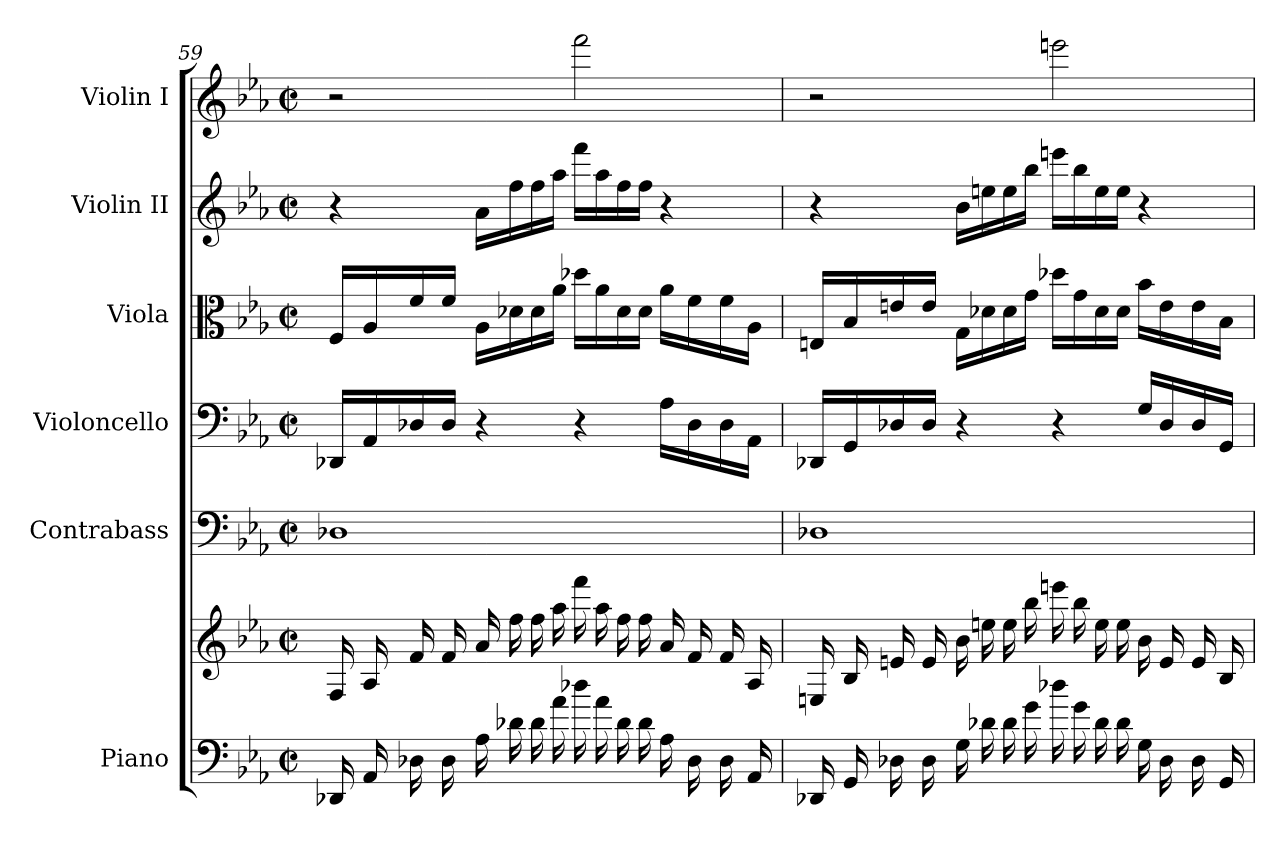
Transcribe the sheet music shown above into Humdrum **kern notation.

**kern	**kern	**kern	**kern	**kern	**kern	**kern
*part6	*part6	*part5	*part4	*part3	*part2	*part1
*staff7	*staff6	*staff5	*staff4	*staff3	*staff2	*staff1
*I"Piano	*	*I"Contrabass	*I"Violoncello	*I"Viola	*I"Violin II	*I"Violin I
*I'Pno.	*	*I'Cb.	*I'Vc.	*I'Vla.	*I'Vln. II	*I'Vln. I
*clefF4	*clefG2	*clefF4	*clefF4	*clefC3	*clefG2	*clefG2
*	*	*ITrd7c12	*	*	*	*
*k[b-e-a-]	*k[b-e-a-]	*k[b-e-a-]	*k[b-e-a-]	*k[b-e-a-]	*k[b-e-a-]	*k[b-e-a-]
*M2/2	*M2/2	*M2/2	*M2/2	*M2/2	*M2/2	*M2/2
*met(c|)	*met(c|)	*met(c|)	*met(c|)	*met(c|)	*met(c|)	*met(c|)
=59	=59	=59	=59	=59	=59	=59
16DD-X/	16F/	1DD-X	16DD-X/LL	16F/LL	4r	2r
16AA-/	16A-/	.	16AA-/	16A-/	.	.
16D-X\	16f/	.	16D-X/	16f/	.	.
16D-\	16f/	.	16D-/JJ	16f/JJ	.	.
16A-\	16a-/	.	4r	16A-\LL	16a-\LL	.
16d-X\	16ff\	.	.	16d-X\	16ff\	.
16d-\	16ff\	.	.	16d-\	16ff\	.
16a-\	16aa-\	.	.	16a-\JJ	16aa-\JJ	.
16dd-X\	16fff\	.	4r	16dd-X\LL	16fff\LL	2fff\
16a-\	16aa-\	.	.	16a-\	16aa-\	.
16d-\	16ff\	.	.	16d-\	16ff\	.
16d-\	16ff\	.	.	16d-\JJ	16ff\JJ	.
16A-\	16a-/	.	16A-\LL	16a-\LL	4r	.
16D-\	16f/	.	16D-\	16f\	.	.
16D-\	16f/	.	16D-\	16f\	.	.
16AA-/	16A-/	.	16AA-\JJ	16A-\JJ	.	.
=60	=60	=60	=60	=60	=60	=60
16DD-X/	16En/	1DD-X	16DD-X/LL	16En/LL	4r	2r
16GG/	16B-/	.	16GG/	16B-/	.	.
16D-X\	16en/	.	16D-X/	16en/	.	.
16D-\	16e/	.	16D-/JJ	16e/JJ	.	.
16G\	16b-\	.	4r	16G\LL	16b-\LL	.
16d-X\	16een\	.	.	16d-X\	16een\	.
16d-\	16ee\	.	.	16d-\	16ee\	.
16g\	16bb-\	.	.	16g\JJ	16bb-\JJ	.
16dd-X\	16eeen\	.	4r	16dd-X\LL	16eeen\LL	2eeen\
16g\	16bb-\	.	.	16g\	16bb-\	.
16d-\	16ee\	.	.	16d-\	16ee\	.
16d-\	16ee\	.	.	16d-\JJ	16ee\JJ	.
16G\	16b-\	.	16G/LL	16b-\LL	4r	.
16D-\	16e/	.	16D-/	16e\	.	.
16D-\	16e/	.	16D-/	16e\	.	.
16GG/	16B-/	.	16GG/JJ	16B-\JJ	.	.
=	=	=	=	=	=	=
*-	*-	*-	*-	*-	*-	*-
